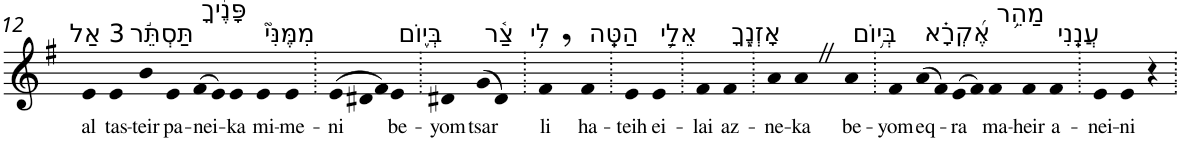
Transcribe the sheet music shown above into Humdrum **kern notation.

**kern	**text
*part1	*part1
*staff1	*staff1
*I"Piano	*
*I'Pno	*
!!LO:PB:g=z
*clefG2	*
*k[f#]	*
*G:	*
=12	=12
!LO:TX:a:t=3 אַל	!
!	!LO:LY:b
4e	al
!LO:TX:a:t=תַּסְתֵּ֬ר	!
!	!LO:LY:b
4e	tas-
!	!LO:LY:b
4b	-teir
!LO:TX:a:t=פָּנֶ֨יךָ	!
!	!LO:LY:b
4e	pa-
!	!LO:LY:b
(>8f#	-nei-
8e)	.
!	!LO:LY:b
4e	-ka
!LO:TX:a:t=מִמֶּנִּי֮	!
!	!LO:LY:b
4e	mi-
!	!LO:LY:b
4e	-me-
=13.	=13.
*Xtuplet	*
!	!LO:LY:b
(>12e	-ni
12d#X	.
12f#)	.
!LO:TX:a:t=בְּי֪וֹם	!
!	!LO:LY:b
4e	be-
=14.	=14.
!	!LO:LY:b
4d#X	-yom
!LO:TX:a:t=צַ֫ר	!
!	!LO:LY:b
(>8g	tsar
8d#)	.
=15.	=15.
!LO:TX:a:t=לִ֥י	!
!	!LO:LY:b
4f#,	li
!LO:TX:a:t=הַטֵּֽה	!
!	!LO:LY:b
4f#	ha-
=16.	=16.
!	!LO:LY:b
4e	-teih
!LO:TX:a:t=אֵלַ֥י	!
!	!LO:LY:b
4e	ei-
=17.	=17.
!	!LO:LY:b
4f#	-lai
!LO:TX:a:t=אָזְנֶ֑ךָ	!
!	!LO:LY:b
4f#	az-
=18.	=18.
!	!LO:LY:b
4a	-ne-
!	!LO:LY:b
4aZ	-ka
!LO:TX:a:t=בְּי֥וֹם	!
!	!LO:LY:b
4a	be-
=19.	=19.
!	!LO:LY:b
4f#	-yom
!LO:TX:a:t=אֶ֝קְרָ֗א	!
!	!LO:LY:b
(>8a	eq-
8f#)	.
!	!LO:LY:b
(>8e	-ra
8f#)	.
!LO:TX:a:t=מַהֵ֥ר	!
!	!LO:LY:b
4f#	ma-
!	!LO:LY:b
4f#	-heir
!LO:TX:a:t=עֲנֵֽנִי	!
!	!LO:LY:b
4f#	a-
=20.	=20.
!	!LO:LY:b
4e	-nei-
!	!LO:LY:b
4e	-ni
4r	.
=.	=.
*-	*-
